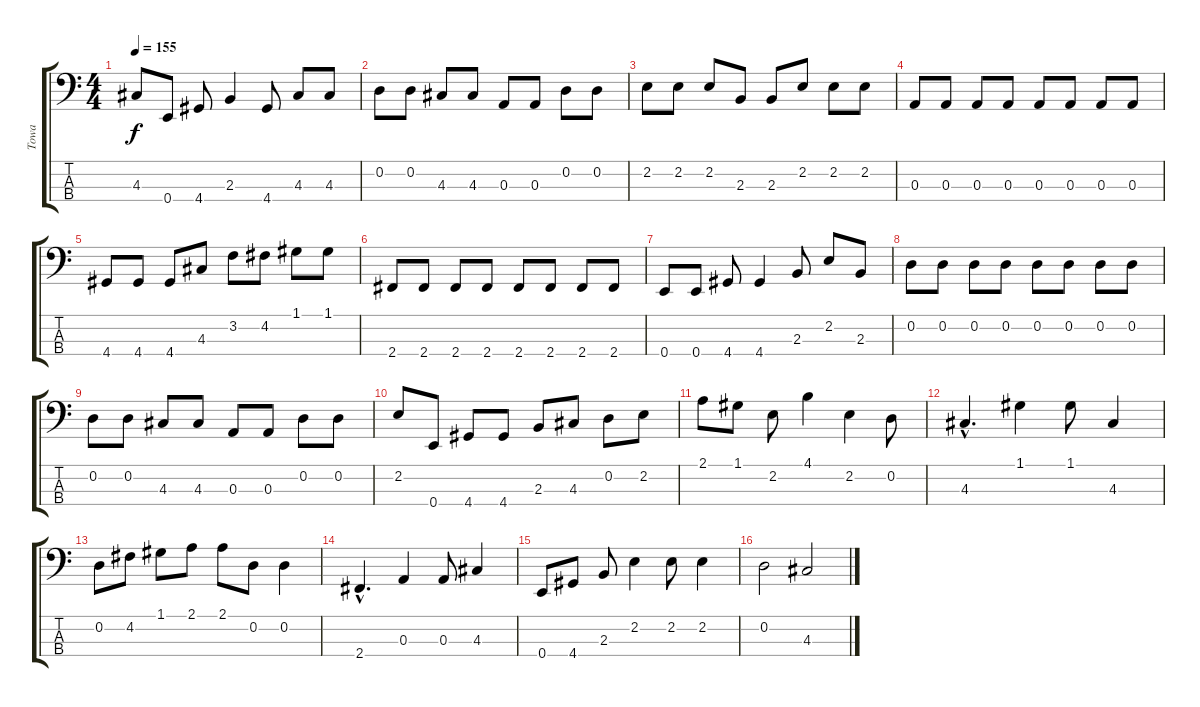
\track ("Towa" "Towa") {instrument electricbasspick}
\staff {score tabs}
\tuning (G2 D2 A1 E1) {hide}
\ts (4 4)
\tempo 155
\clef f4
\ks c
4.3.8{dy f} 0.4.8 4.4.8 2.3.4 4.4.8 4.3.8 4.3.8 |
0.2.8 0.2.8 4.3.8 4.3.8 0.3.8 0.3.8 0.2.8 0.2.8 |
2.2.8 2.2.8 2.2.8 2.3.8 2.3.8 2.2.8 2.2.8 2.2.8 |
0.3.8 0.3.8 0.3.8 0.3.8 0.3.8 0.3.8 0.3.8 0.3.8 |
4.4.8 4.4.8 4.4.8 4.3.8 3.2.8 4.2.8 1.1.8 1.1.8 |
2.4.8 2.4.8 2.4.8 2.4.8 2.4.8 2.4.8 2.4.8 2.4.8 |
0.4.8 0.4.8 4.4.8 4.4.4 2.3.8 2.2.8 2.3.8 |
0.2.8 0.2.8 0.2.8 0.2.8 0.2.8 0.2.8 0.2.8 0.2.8 |
0.2.8 0.2.8 4.3.8 4.3.8 0.3.8 0.3.8 0.2.8 0.2.8 |
2.2.8 0.4.8 4.4.8 4.4.8 2.3.8 4.3.8 0.2.8 2.2.8 |
2.1.8 1.1.8 2.2.8 4.1.4 2.2.4 0.2.8 |
4.3{hac}.4{d} 1.1.4 1.1.8 4.3.4 |
0.2.8 4.2.8 1.1.8 2.1.8 2.1.8 0.2.8 0.2.4 |
2.4{hac}.4{d} 0.3.4 0.3.8 4.3.4 |
0.4.8 4.4.8 2.3.8 2.2.4 2.2.8 2.2.4 |
0.2.2 4.3.2
